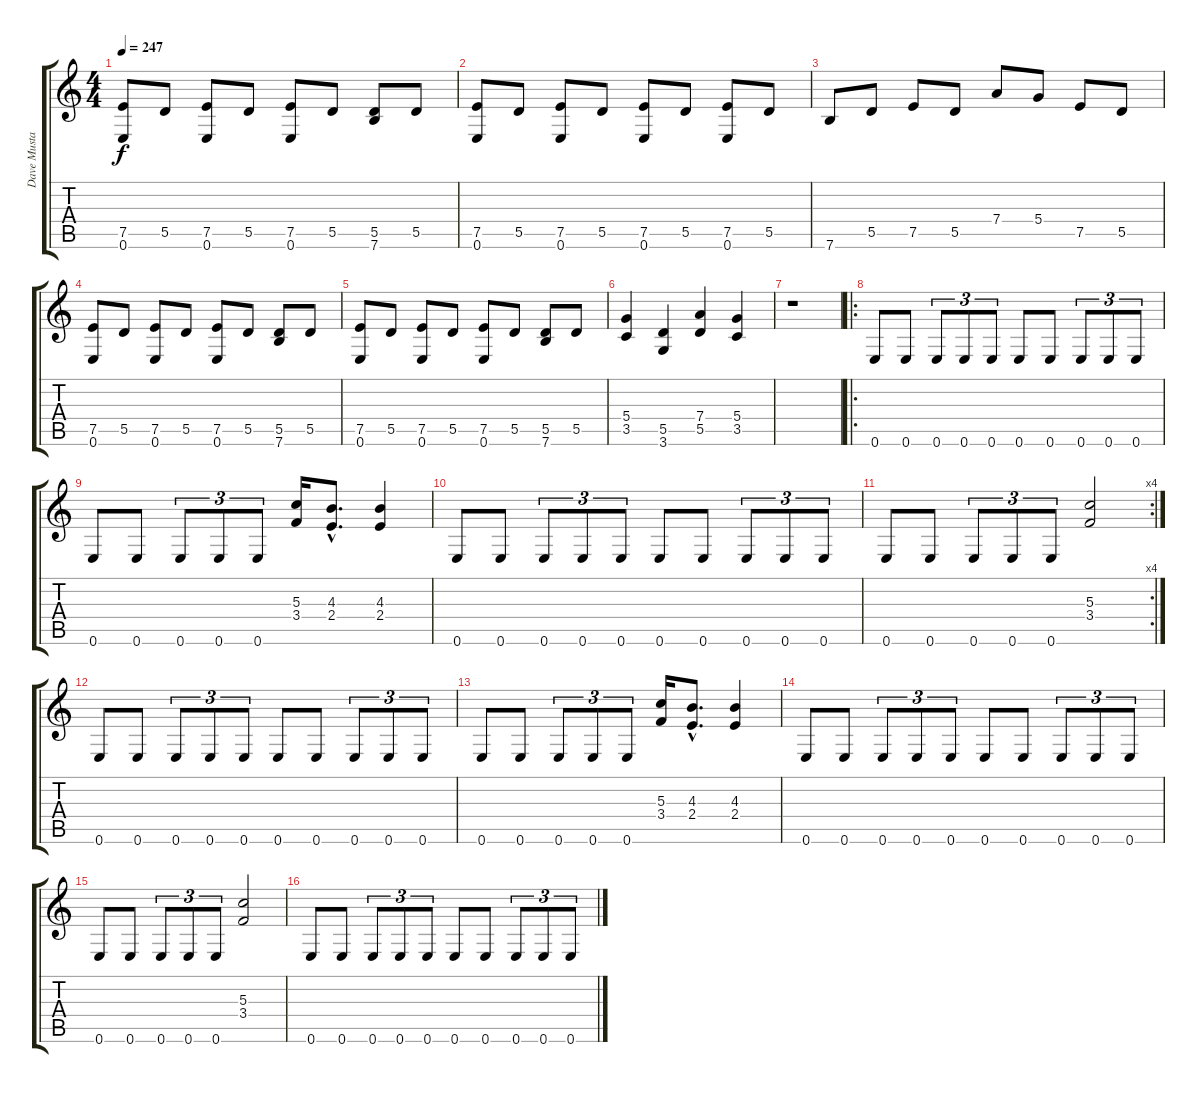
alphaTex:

\track ("Dave Mustaine (Rhythm Guitar)" "Dave Musta") {instrument distortionguitar}
\staff {score tabs}
\tuning (E4 B3 G3 D3 A2 E2) {hide}
\ts (4 4)
\tempo 247
\clef g2
\ks c
(7.5 0.6).8{dy f} 5.5.8 (7.5 0.6).8 5.5.8 (7.5 0.6).8 5.5.8 (5.5 7.6).8 5.5.8 |
(7.5 0.6).8 5.5.8 (7.5 0.6).8 5.5.8 (7.5 0.6).8 5.5.8 (7.5 0.6).8 5.5.8 |
7.6.8 5.5.8 7.5.8 5.5.8 7.4.8 5.4.8 7.5.8 5.5.8 |
(7.5 0.6).8 5.5.8 (7.5 0.6).8 5.5.8 (7.5 0.6).8 5.5.8 (5.5 7.6).8 5.5.8 |
(7.5 0.6).8 5.5.8 (7.5 0.6).8 5.5.8 (7.5 0.6).8 5.5.8 (5.5 7.6).8 5.5.8 |
(5.4 3.5).4 (5.5 3.6).4 (7.4 5.5).4 (5.4 3.5).4 |
r.1 |
\ro
0.6.8 0.6.8 0.6.8{tu (3 2)} 0.6.8{tu (3 2)} 0.6.8{tu (3 2)} 0.6.8 0.6.8 0.6.8{tu (3 2)} 0.6.8{tu (3 2)} 0.6.8{tu (3 2)} |
0.6.8 0.6.8 0.6.8{tu (3 2)} 0.6.8{tu (3 2)} 0.6.8{tu (3 2)} (5.3 3.4).16 (4.3{hac} 2.4{hac}).8{d} (4.3 2.4).4 |
0.6.8 0.6.8 0.6.8{tu (3 2)} 0.6.8{tu (3 2)} 0.6.8{tu (3 2)} 0.6.8 0.6.8 0.6.8{tu (3 2)} 0.6.8{tu (3 2)} 0.6.8{tu (3 2)} |
\rc 4
0.6.8 0.6.8 0.6.8{tu (3 2)} 0.6.8{tu (3 2)} 0.6.8{tu (3 2)} (5.3 3.4).2 |
0.6.8 0.6.8 0.6.8{tu (3 2)} 0.6.8{tu (3 2)} 0.6.8{tu (3 2)} 0.6.8 0.6.8 0.6.8{tu (3 2)} 0.6.8{tu (3 2)} 0.6.8{tu (3 2)} |
0.6.8 0.6.8 0.6.8{tu (3 2)} 0.6.8{tu (3 2)} 0.6.8{tu (3 2)} (5.3 3.4).16 (4.3{hac} 2.4{hac}).8{d} (4.3 2.4).4 |
0.6.8 0.6.8 0.6.8{tu (3 2)} 0.6.8{tu (3 2)} 0.6.8{tu (3 2)} 0.6.8 0.6.8 0.6.8{tu (3 2)} 0.6.8{tu (3 2)} 0.6.8{tu (3 2)} |
0.6.8 0.6.8 0.6.8{tu (3 2)} 0.6.8{tu (3 2)} 0.6.8{tu (3 2)} (5.3 3.4).2 |
0.6.8 0.6.8 0.6.8{tu (3 2)} 0.6.8{tu (3 2)} 0.6.8{tu (3 2)} 0.6.8 0.6.8 0.6.8{tu (3 2)} 0.6.8{tu (3 2)} 0.6.8{tu (3 2)}
